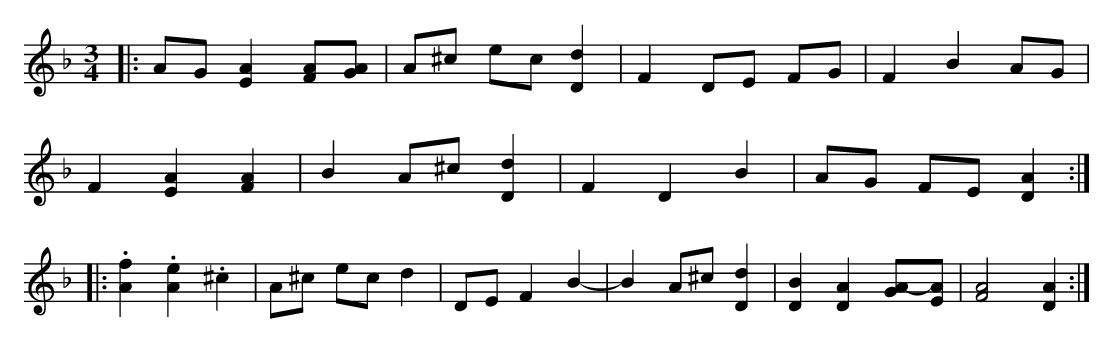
X:1
M:3/4
K:Dmin
|:AG [A2E2] [AF][GA]|A^c ec [d2D2]|F2 DE FG|F2 B2 AG|
F2 [A2E2] [A2F2]|B2 A^c [d2D2]|F2 D2 B2|AG FE [A2D2]:|
|:.[f2A2] .[e2A2] .^c2|A^c ec d2|DE F2 B2-|B2 A^c [d2D2]|[B2D2] [A2D2] [A-G][AE]|[A4F4][A2D2]:|
